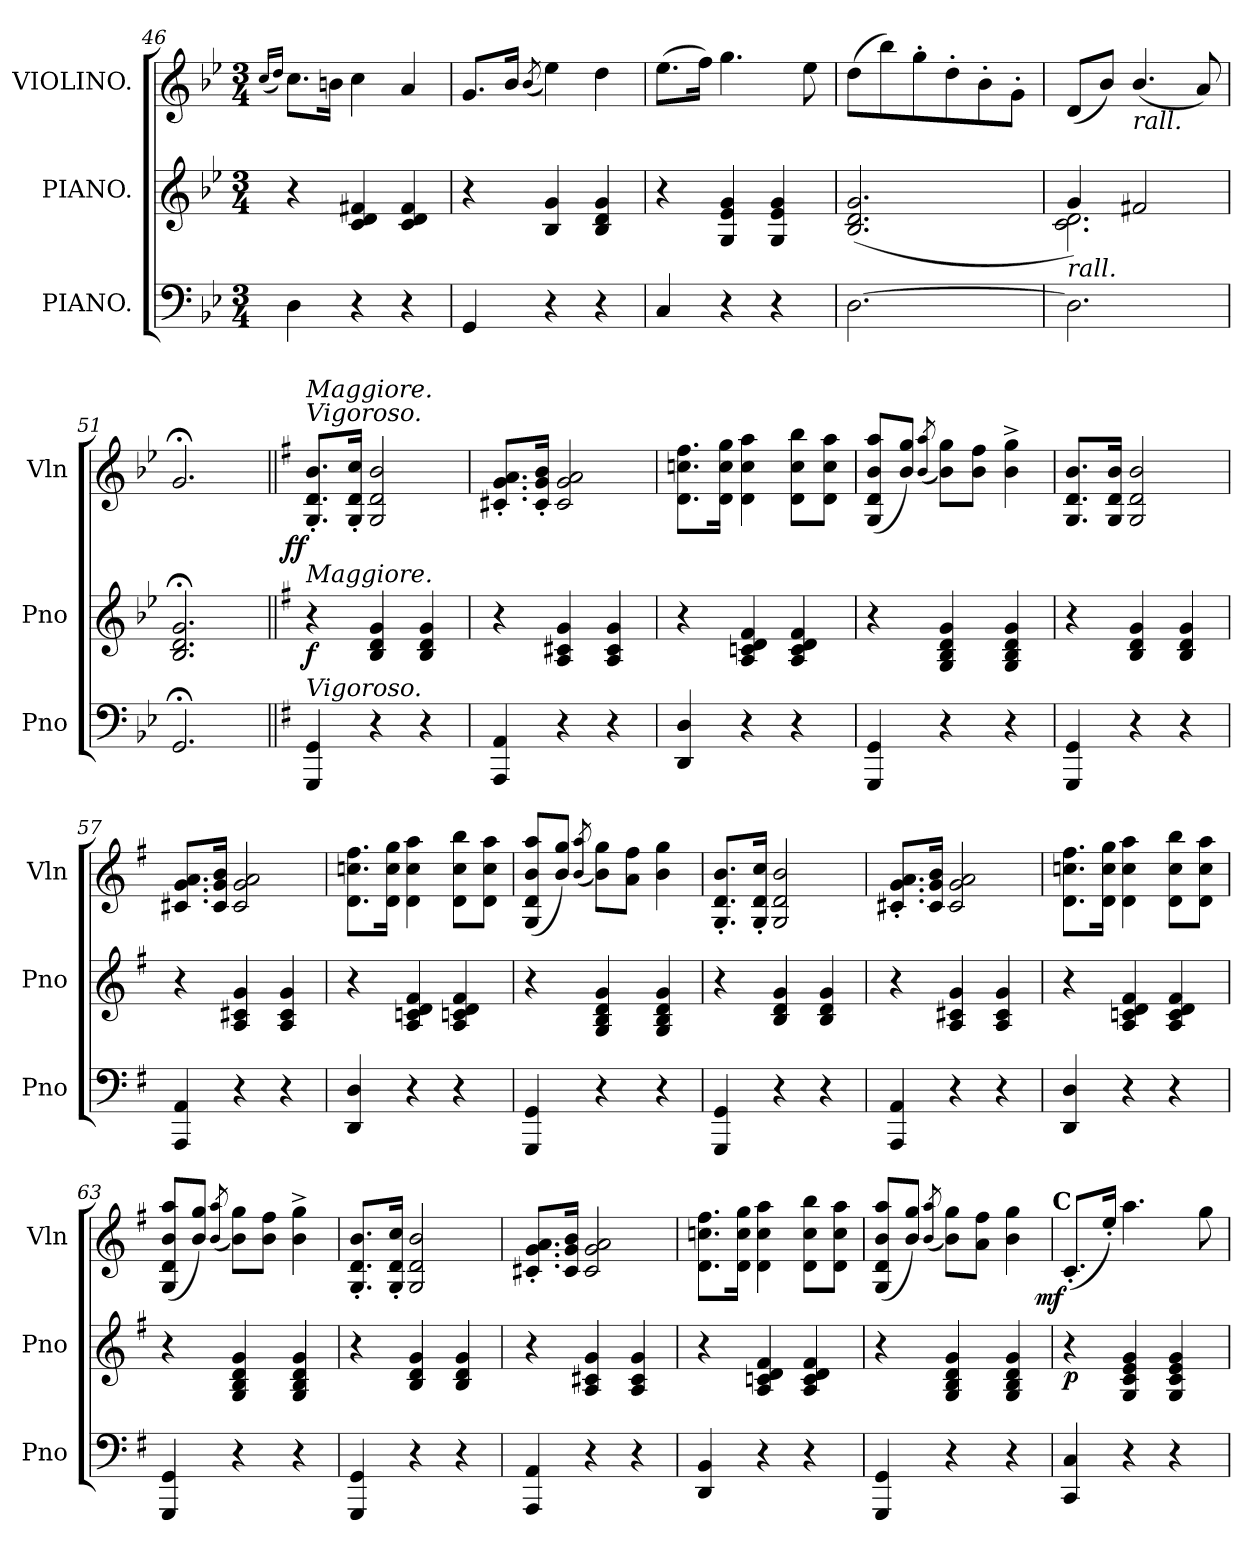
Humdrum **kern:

**kern	**kern	**dynam	**kern	**dynam
*part3	*part2	*part2	*part1	*part1
*staff3	*staff2	*staff2	*staff1	*staff1
*I"PIANO.	*I"PIANO.	*	*I"VIOLINO.	*
*I'Pno	*I'Pno	*	*I'Vln	*
*clefF4	*clefG2	*	*clefG2	*
*k[b-e-]	*k[b-e-]	*	*k[b-e-]	*
*g:	*g:	*	*g:	*
*M3/4	*M3/4	*	*M3/4	*
=46	=46	=46	=46	=46
.	.	.	(16qqcc/LL	.
.	.	.	16qqdd/JJ)	.
4D\	4r	.	8.cc\L	.
.	.	.	16bn\Jk	.
4r	4c/ 4d/ 4f#X/	.	4cc\	.
4r	4c/ 4d/ 4f#/	.	4a/	.
=47	=47	=47	=47	=47
4GG/	4r	.	8.g/L	.
.	.	.	16b-/Jk	.
.	.	.	(>8qb-/	.
4r	4B-/ 4g/	.	4ee-\)	.
4r	4B-/ 4d/ 4g/	.	4dd\	.
=48	=48	=48	=48	=48
4C/	4r	.	(8.ee-\L	.
.	.	.	16ff\Jk)	.
4r	4G/ 4e-/ 4g/	.	4.gg\	.
4r	4G/ 4e-/ 4g/	.	.	.
.	.	.	8ee-\	.
=49	=49	=49	=49	=49
[2.D\	(>2.B-/ 2.d/ 2.g/	.	(8dd\L	.
.	.	.	8bb-\)	.
.	.	.	8gg'\	.
.	.	.	8dd'\	.
.	.	.	8b-'\	.
.	.	.	8g'\J	.
=50	=50	=50	=50	=50
*	*^	*	*	*
!	!LO:TX:b:i:t=rall.	!	!	!	!
2.D\]	4g/)	2.c\ 2.d\	.	(8d/L	.
.	.	.	.	8b-/J)	.
!	!	!	!	!LO:TX:b:i:t=rall.	!
.	2f#X/	.	.	(4.b-/	.
.	.	.	.	8a/)	.
*	*v	*v	*	*	*
=51	=51	=51	=51	=51
2.GG;</	2.B-;</ 2.d;</ 2.g;</	.	2.g;</	.
=52||	=52||	=52||	=52||	=52||
*k[f#]	*k[f#]	*	*k[f#]	*
!	!	!	!LO:TX:a:i:t=Vigoroso.	!
!	!	!	!LO:TX:a:i:t=Maggiore.	!
!	!LO:TX:a:i:t=Maggiore.	!	!	!
!LO:TX:a:i:t=Vigoroso.	!	!	!	!
!	!	!	!	!LO:DY:rj
4GGG/ 4GG/	4r	f	8.G'/ 8.d'/ 8.b'/L	ff
.	.	.	16G'/ 16d'/ 16cc'/Jk	.
4r	4B/ 4d/ 4g/	.	2G/ 2d/ 2b/	.
4r	4B/ 4d/ 4g/	.	.	.
=53	=53	=53	=53	=53
4AAA/ 4AA/	4r	.	8.c#X'/ 8.g'/ 8.a'/L	.
.	.	.	16c#'/ 16g'/ 16b'/Jk	.
4r	4A/ 4c#X/ 4g/	.	2c#/ 2g/ 2a/	.
4r	4A/ 4c#/ 4g/	.	.	.
=54	=54	=54	=54	=54
4DD/ 4D/	4r	.	8.d\ 8.ccn\ 8.ff#\L	.
.	.	.	16d\ 16cc\ 16gg\Jk	.
4r	4A/ 4cn/ 4d/ 4f#/	.	4d\ 4cc\ 4aa\	.
4r	4A/ 4c/ 4d/ 4f#/	.	8d\ 8cc\ 8bb\L	.
.	.	.	8d\ 8cc\ 8aa\J	.
=55	=55	=55	=55	=55
4GGG/ 4GG/	4r	.	(8G/ 8d/ 8b/ 8aa/L	.
.	.	.	8b/ 8gg/J)	.
.	.	.	(8qb/ 8qaa/	.
4r	4G/ 4B/ 4d/ 4g/	.	8b\ 8gg\L)	.
.	.	.	8b\ 8ff#\J	.
4r	4G/ 4B/ 4d/ 4g/	.	4b^\ 4gg^\	.
=56	=56	=56	=56	=56
4GGG/ 4GG/	4r	.	8.G/ 8.d/ 8.b/L	.
.	.	.	16G/ 16d/ 16b/Jk	.
4r	4B/ 4d/ 4g/	.	2G/ 2d/ 2b/	.
4r	4B/ 4d/ 4g/	.	.	.
=57	=57	=57	=57	=57
4AAA/ 4AA/	4r	.	8.c#X/ 8.g/ 8.a/L	.
.	.	.	16c#/ 16g/ 16b/Jk	.
4r	4A/ 4c#X/ 4g/	.	2c#/ 2g/ 2a/	.
4r	4A/ 4c#/ 4g/	.	.	.
=58	=58	=58	=58	=58
4DD/ 4D/	4r	.	8.d\ 8.ccn\ 8.ff#\L	.
.	.	.	16d\ 16cc\ 16gg\Jk	.
4r	4A/ 4cn/ 4d/ 4f#/	.	4d\ 4cc\ 4aa\	.
4r	4A/ 4cn/ 4d/ 4f#/	.	8d\ 8cc\ 8bb\L	.
.	.	.	8d\ 8cc\ 8aa\J	.
=59	=59	=59	=59	=59
4GGG/ 4GG/	4r	.	(8G/ 8d/ 8b/ 8aa/L	.
.	.	.	8b/ 8gg/J)	.
.	.	.	(8qb/ 8qaa/	.
4r	4G/ 4B/ 4d/ 4g/	.	8b\ 8gg\L)	.
.	.	.	8a\ 8ff#\J	.
4r	4G/ 4B/ 4d/ 4g/	.	4b\ 4gg\	.
=60	=60	=60	=60	=60
4GGG/ 4GG/	4r	.	8.G'/ 8.d'/ 8.b'/L	.
.	.	.	16G'/ 16d'/ 16cc'/Jk	.
4r	4B/ 4d/ 4g/	.	2G/ 2d/ 2b/	.
4r	4B/ 4d/ 4g/	.	.	.
=61	=61	=61	=61	=61
4AAA/ 4AA/	4r	.	8.c#X'/ 8.g'/ 8.a'/L	.
.	.	.	16c#/ 16g/ 16b/Jk	.
4r	4A/ 4c#X/ 4g/	.	2c#/ 2g/ 2a/	.
4r	4A/ 4c#/ 4g/	.	.	.
=62	=62	=62	=62	=62
4DD/ 4D/	4r	.	8.d\ 8.ccn\ 8.ff#\L	.
.	.	.	16d\ 16cc\ 16gg\Jk	.
4r	4A/ 4cn/ 4d/ 4f#/	.	4d\ 4cc\ 4aa\	.
4r	4A/ 4c/ 4d/ 4f#/	.	8d\ 8cc\ 8bb\L	.
.	.	.	8d\ 8cc\ 8aa\J	.
=63	=63	=63	=63	=63
4GGG/ 4GG/	4r	.	(8G/ 8d/ 8b/ 8aa/L	.
.	.	.	8b/ 8gg/J)	.
.	.	.	(8qb/ 8qaa/	.
4r	4G/ 4B/ 4d/ 4g/	.	8b\ 8gg\L)	.
.	.	.	8b\ 8ff#\J	.
4r	4G/ 4B/ 4d/ 4g/	.	4b^\ 4gg^\	.
=64	=64	=64	=64	=64
4GGG/ 4GG/	4r	.	8.G'/ 8.d'/ 8.b'/L	.
.	.	.	16G'/ 16d'/ 16cc'/Jk	.
4r	4B/ 4d/ 4g/	.	2G/ 2d/ 2b/	.
4r	4B/ 4d/ 4g/	.	.	.
=65	=65	=65	=65	=65
4AAA/ 4AA/	4r	.	8.c#X'/ 8.g'/ 8.a'/L	.
.	.	.	16c#/ 16g/ 16b/Jk	.
4r	4A/ 4c#X/ 4g/	.	2c#/ 2g/ 2a/	.
4r	4A/ 4c#/ 4g/	.	.	.
=66	=66	=66	=66	=66
4DD/ 4BB/	4r	.	8.d\ 8.ccn\ 8.ff#\L	.
.	.	.	16d\ 16cc\ 16gg\Jk	.
4r	4A/ 4cn/ 4d/ 4f#/	.	4d\ 4cc\ 4aa\	.
4r	4A/ 4c/ 4d/ 4f#/	.	8d\ 8cc\ 8bb\L	.
.	.	.	8d\ 8cc\ 8aa\J	.
=67	=67	=67	=67	=67
4GGG/ 4GG/	4r	.	(8G/ 8d/ 8b/ 8aa/L	.
.	.	.	8b/ 8gg/J)	.
.	.	.	(8qb/ 8qaa/	.
4r	4G/ 4B/ 4d/ 4g/	.	8b\ 8gg\L)	.
.	.	.	8a\ 8ff#\J	.
4r	4G/ 4B/ 4d/ 4g/	.	4b\ 4gg\	.
!	!	!	!LO:TX:a:B:t=C	!
=68	=68	=68	=68	=68
!	!	!	!	!LO:DY:rj
4CC/ 4C/	4r	p	(8.c'/L	mf
.	.	.	16ee'/Jk)	.
4r	4G/ 4c/ 4e/ 4g/	.	4.aa\	.
4r	4G/ 4c/ 4e/ 4g/	.	.	.
.	.	.	8gg\	.
=	=	=	=	=
*-	*-	*-	*-	*-
